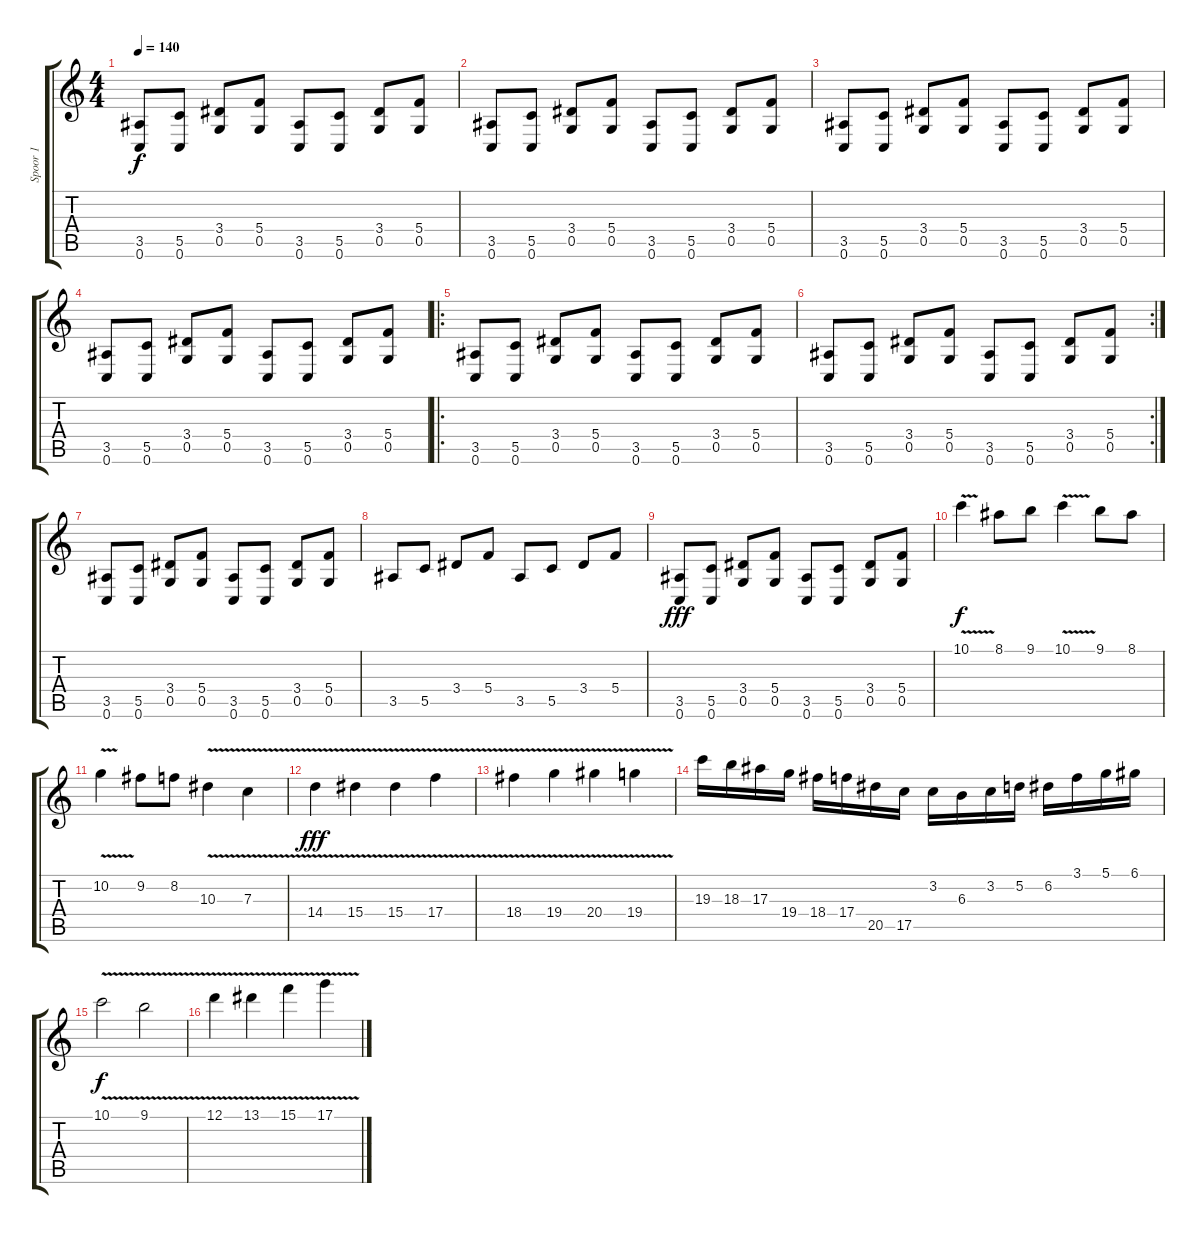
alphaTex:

\track ("Spoor 1" "Spoor 1") {instrument acousticguitarsteel}
\staff {score tabs}
\tuning (D4 A3 F3 C3 G2 C2) {hide}
\ts (4 4)
\tempo 140
\clef g2
\ks c
(3.5 0.6).8{dy f} (5.5 0.6).8 (3.4 0.5).8 (5.4 0.5).8 (3.5 0.6).8 (5.5 0.6).8 (3.4 0.5).8 (5.4 0.5).8 |
(3.5 0.6).8 (5.5 0.6).8 (3.4 0.5).8 (5.4 0.5).8 (3.5 0.6).8 (5.5 0.6).8 (3.4 0.5).8 (5.4 0.5).8 |
(3.5 0.6).8 (5.5 0.6).8 (3.4 0.5).8 (5.4 0.5).8 (3.5 0.6).8 (5.5 0.6).8 (3.4 0.5).8 (5.4 0.5).8 |
(3.5 0.6).8 (5.5 0.6).8 (3.4 0.5).8 (5.4 0.5).8 (3.5 0.6).8 (5.5 0.6).8 (3.4 0.5).8 (5.4 0.5).8 |
\ro
(3.5 0.6).8 (5.5 0.6).8 (3.4 0.5).8 (5.4 0.5).8 (3.5 0.6).8 (5.5 0.6).8 (3.4 0.5).8 (5.4 0.5).8 |
\rc 2
(3.5 0.6).8 (5.5 0.6).8 (3.4 0.5).8 (5.4 0.5).8 (3.5 0.6).8 (5.5 0.6).8 (3.4 0.5).8 (5.4 0.5).8 |
(3.5 0.6).8 (5.5 0.6).8 (3.4 0.5).8 (5.4 0.5).8 (3.5 0.6).8 (5.5 0.6).8 (3.4 0.5).8 (5.4 0.5).8 |
3.5.8 5.5.8 3.4.8 5.4.8 3.5.8 5.5.8 3.4.8 5.4.8 |
(3.5 0.6).8{dy fff} (5.5 0.6).8 (3.4 0.5).8 (5.4 0.5).8 (3.5 0.6).8 (5.5 0.6).8 (3.4 0.5).8 (5.4 0.5).8 |
10.1{v}.4{dy f} 8.1.8 9.1.8 10.1{v}.4 9.1.8 8.1.8 |
10.2{v}.4 9.2.8 8.2.8 10.3{v}.4 7.3{v}.4 |
14.4{v}.4{dy fff} 15.4{v}.4 15.4{v}.4 17.4{v}.4 |
18.4{v}.4 19.4{v}.4 20.4{v}.4 19.4{v}.4 |
19.3.16 18.3.16 17.3.16 19.4.16 18.4.16 17.4.16 20.5.16 17.5.16 3.2.16 6.3.16 3.2.16 5.2.16 6.2.16 3.1.16 5.1.16 6.1.16 |
10.1{v}.2{dy f} 9.1{v}.2 |
12.1{v}.4 13.1{v}.4 15.1{v}.4 17.1{v}.4
